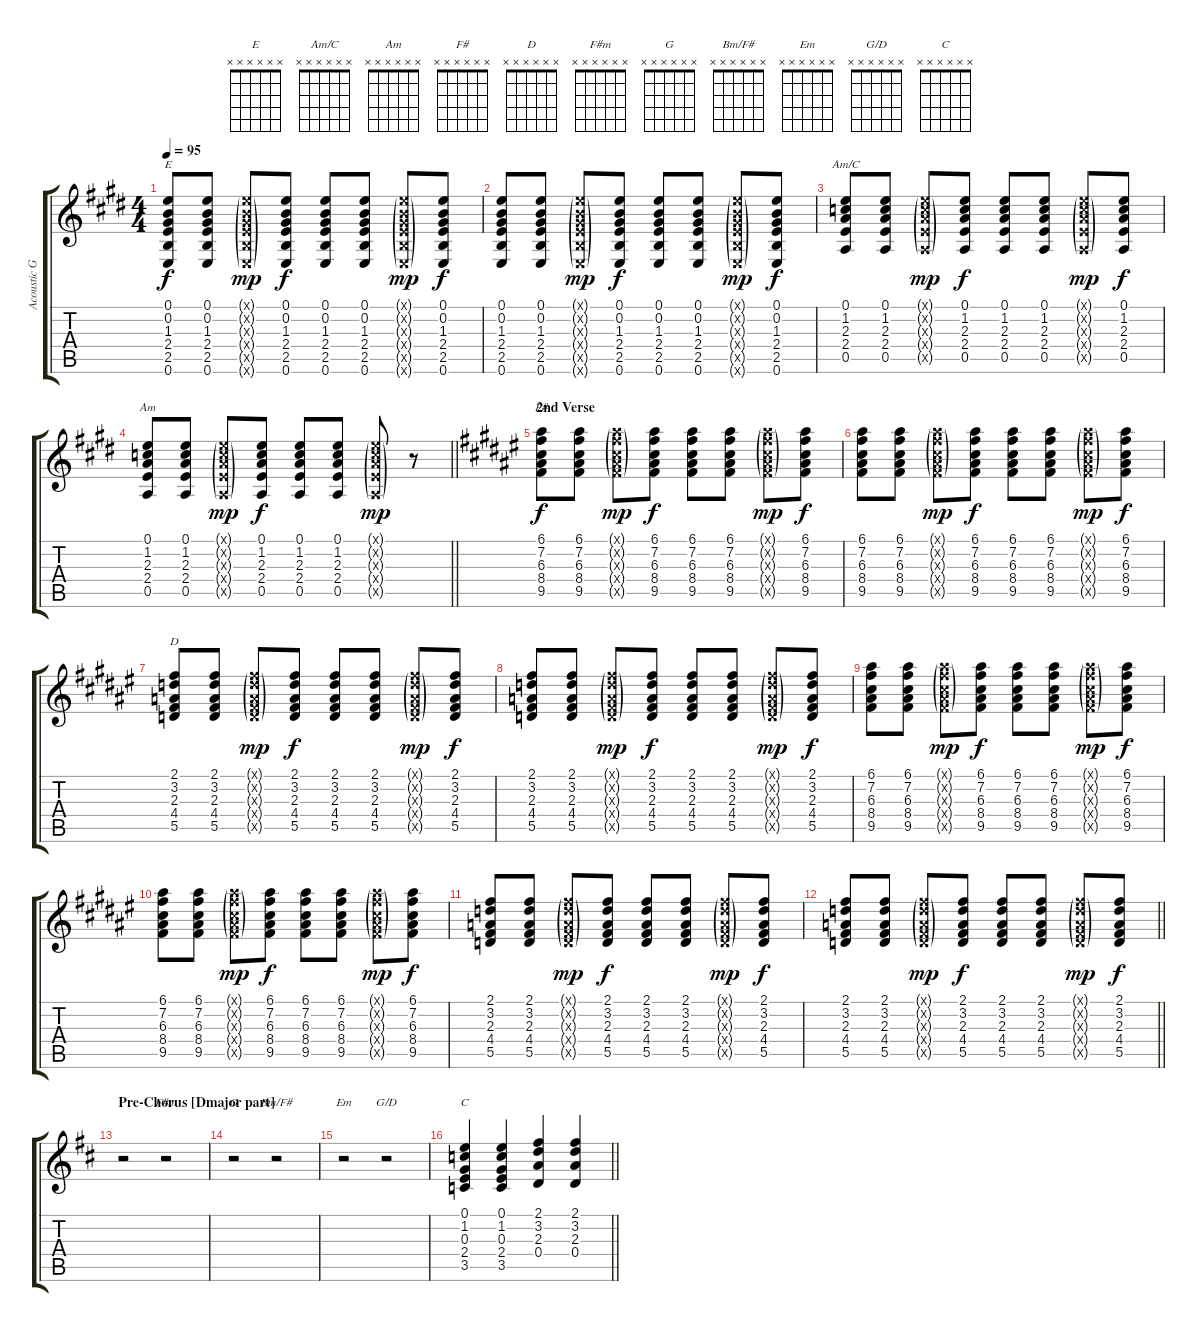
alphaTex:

\track ("Acoustic Guitar" "Acoustic G") {instrument acousticguitarsteel}
\staff {score tabs}
\tuning (E4 B3 G3 D3 A2 E2) {hide}
\chord ("E" x x x x x x)
\chord ("Am/C" x x x x x x)
\chord ("Am" x x x x x x)
\chord ("F#" x x x x x x)
\chord ("D" x x x x x x)
\chord ("F#m" x x x x x x)
\chord ("G" x x x x x x)
\chord ("Bm/F#" x x x x x x)
\chord ("Em" x x x x x x)
\chord ("G/D" x x x x x x)
\chord ("C" x x x x x x)
\ts (4 4)
\tempo 95
\clef g2
\ks e
(0.1 0.2 1.3 2.4 2.5 0.6).8{ch "E" dy f} (0.1 0.2 1.3 2.4 2.5 0.6).8 (0.1{g x} 0.2{g x} 1.3{g x} 2.4{g x} 2.5{g x} 0.6{g x}).8{dy mp} (0.1 0.2 1.3 2.4 2.5 0.6).8{dy f} (0.1 0.2 1.3 2.4 2.5 0.6).8 (0.1 0.2 1.3 2.4 2.5 0.6).8 (0.1{g x} 0.2{g x} 1.3{g x} 2.4{g x} 2.5{g x} 0.6{g x}).8{dy mp} (0.1 0.2 1.3 2.4 2.5 0.6).8{dy f} |
(0.1 0.2 1.3 2.4 2.5 0.6).8 (0.1 0.2 1.3 2.4 2.5 0.6).8 (0.1{g x} 0.2{g x} 1.3{g x} 2.4{g x} 2.5{g x} 0.6{g x}).8{dy mp} (0.1 0.2 1.3 2.4 2.5 0.6).8{dy f} (0.1 0.2 1.3 2.4 2.5 0.6).8 (0.1 0.2 1.3 2.4 2.5 0.6).8 (0.1{g x} 0.2{g x} 1.3{g x} 2.4{g x} 2.5{g x} 0.6{g x}).8{dy mp} (0.1 0.2 1.3 2.4 2.5 0.6).8{dy f} |
(0.1 1.2 2.3 2.4 0.5).8{ch "Am/C"} (0.1 1.2 2.3 2.4 0.5).8 (0.1{g x} 1.2{g x} 2.3{g x} 2.4{g x} 0.5{g x}).8{dy mp} (0.1 1.2 2.3 2.4 0.5).8{dy f} (0.1 1.2 2.3 2.4 0.5).8 (0.1 1.2 2.3 2.4 0.5).8 (0.1{g x} 1.2{g x} 2.3{g x} 2.4{g x} 0.5{g x}).8{dy mp} (0.1 1.2 2.3 2.4 0.5).8{dy f} |
\barLineRight lightlight
(0.1 1.2 2.3 2.4 0.5).8{ch "Am"} (0.1 1.2 2.3 2.4 0.5).8 (0.1{g x} 1.2{g x} 2.3{g x} 2.4{g x} 0.5{g x}).8{dy mp} (0.1 1.2 2.3 2.4 0.5).8{dy f} (0.1 1.2 2.3 2.4 0.5).8 (0.1 1.2 2.3 2.4 0.5).8 (0.1{g x} 1.2{g x} 2.3{g x} 2.4{g x} 0.5{g x}).8{dy mp} r.8 |
\section ("" "2nd Verse")
\ks f#
(6.1 7.2 6.3 8.4 9.5).8{ch "F#" dy f balance 14} (6.1 7.2 6.3 8.4 9.5).8 (6.1{g x} 7.2{g x} 6.3{g x} 8.4{g x} 9.5{g x}).8{dy mp} (6.1 7.2 6.3 8.4 9.5).8{dy f} (6.1 7.2 6.3 8.4 9.5).8 (6.1 7.2 6.3 8.4 9.5).8 (6.1{g x} 7.2{g x} 6.3{g x} 8.4{g x} 9.5{g x}).8{dy mp} (6.1 7.2 6.3 8.4 9.5).8{dy f} |
(6.1 7.2 6.3 8.4 9.5).8 (6.1 7.2 6.3 8.4 9.5).8 (6.1{g x} 7.2{g x} 6.3{g x} 8.4{g x} 9.5{g x}).8{dy mp} (6.1 7.2 6.3 8.4 9.5).8{dy f} (6.1 7.2 6.3 8.4 9.5).8 (6.1 7.2 6.3 8.4 9.5).8 (6.1{g x} 7.2{g x} 6.3{g x} 8.4{g x} 9.5{g x}).8{dy mp} (6.1 7.2 6.3 8.4 9.5).8{dy f} |
(2.1 3.2 2.3 4.4 5.5).8{ch "D"} (2.1 3.2 2.3 4.4 5.5).8 (2.1{g x} 3.2{g x} 2.3{g x} 4.4{g x} 5.5{g x}).8{dy mp} (2.1 3.2 2.3 4.4 5.5).8{dy f} (2.1 3.2 2.3 4.4 5.5).8 (2.1 3.2 2.3 4.4 5.5).8 (2.1{g x} 3.2{g x} 2.3{g x} 4.4{g x} 5.5{g x}).8{dy mp} (2.1 3.2 2.3 4.4 5.5).8{dy f} |
(2.1 3.2 2.3 4.4 5.5).8 (2.1 3.2 2.3 4.4 5.5).8 (2.1{g x} 3.2{g x} 2.3{g x} 4.4{g x} 5.5{g x}).8{dy mp} (2.1 3.2 2.3 4.4 5.5).8{dy f} (2.1 3.2 2.3 4.4 5.5).8 (2.1 3.2 2.3 4.4 5.5).8 (2.1{g x} 3.2{g x} 2.3{g x} 4.4{g x} 5.5{g x}).8{dy mp} (2.1 3.2 2.3 4.4 5.5).8{dy f} |
(6.1 7.2 6.3 8.4 9.5).8 (6.1 7.2 6.3 8.4 9.5).8 (6.1{g x} 7.2{g x} 6.3{g x} 8.4{g x} 9.5{g x}).8{dy mp} (6.1 7.2 6.3 8.4 9.5).8{dy f} (6.1 7.2 6.3 8.4 9.5).8 (6.1 7.2 6.3 8.4 9.5).8 (6.1{g x} 7.2{g x} 6.3{g x} 8.4{g x} 9.5{g x}).8{dy mp} (6.1 7.2 6.3 8.4 9.5).8{dy f} |
(6.1 7.2 6.3 8.4 9.5).8 (6.1 7.2 6.3 8.4 9.5).8 (6.1{g x} 7.2{g x} 6.3{g x} 8.4{g x} 9.5{g x}).8{dy mp} (6.1 7.2 6.3 8.4 9.5).8{dy f} (6.1 7.2 6.3 8.4 9.5).8 (6.1 7.2 6.3 8.4 9.5).8 (6.1{g x} 7.2{g x} 6.3{g x} 8.4{g x} 9.5{g x}).8{dy mp} (6.1 7.2 6.3 8.4 9.5).8{dy f} |
(2.1 3.2 2.3 4.4 5.5).8 (2.1 3.2 2.3 4.4 5.5).8 (2.1{g x} 3.2{g x} 2.3{g x} 4.4{g x} 5.5{g x}).8{dy mp} (2.1 3.2 2.3 4.4 5.5).8{dy f} (2.1 3.2 2.3 4.4 5.5).8 (2.1 3.2 2.3 4.4 5.5).8 (2.1{g x} 3.2{g x} 2.3{g x} 4.4{g x} 5.5{g x}).8{dy mp} (2.1 3.2 2.3 4.4 5.5).8{dy f} |
\barLineRight lightlight
(2.1 3.2 2.3 4.4 5.5).8 (2.1 3.2 2.3 4.4 5.5).8 (2.1{g x} 3.2{g x} 2.3{g x} 4.4{g x} 5.5{g x}).8{dy mp} (2.1 3.2 2.3 4.4 5.5).8{dy f} (2.1 3.2 2.3 4.4 5.5).8 (2.1 3.2 2.3 4.4 5.5).8 (2.1{g x} 3.2{g x} 2.3{g x} 4.4{g x} 5.5{g x}).8{dy mp} (2.1 3.2 2.3 4.4 5.5).8{dy f} |
\section ("" "Pre-Chorus [Dmajor part]")
\ks d
r.2 r.2{ch "F#m"} |
r.2{ch "G"} r.2{ch "Bm/F#"} |
r.2{ch "Em"} r.2{ch "G/D"} |
\barLineRight lightlight
(0.1 1.2 0.3 2.4 3.5).4{ch "C" balance 8} (0.1 1.2 0.3 2.4 3.5).4 (2.1 3.2 2.3 0.4).4 (2.1 3.2 2.3 0.4).4
